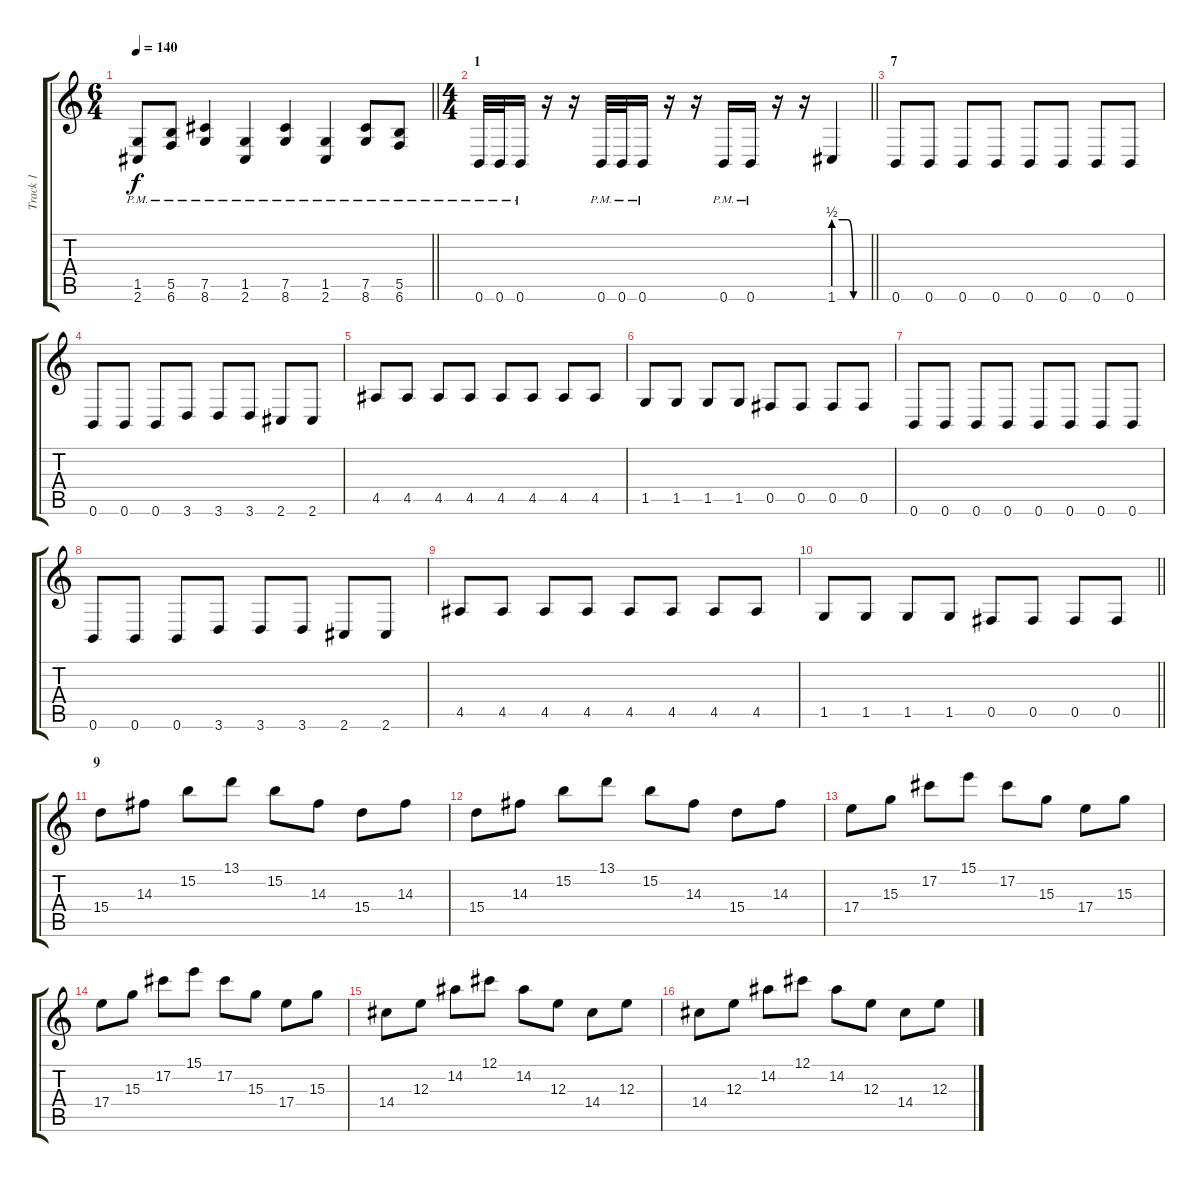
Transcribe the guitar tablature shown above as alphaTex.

\track ("Track 1" "Track 1") {instrument distortionguitar}
\staff {score tabs}
\tuning (Db4 Ab3 E3 B2 Gb2 B1) {hide}
\ts (6 4)
\tempo 140
\clef g2
\barLineRight lightlight
\ks c
(1.5{pm} 2.6{pm}).8{dy f} (5.5{pm} 6.6{pm}).8 (7.5{pm} 8.6{pm}).4 (1.5{pm} 2.6{pm}).4 (7.5{pm} 8.6{pm}).4 (1.5{pm} 2.6{pm}).4 (7.5{pm} 8.6{pm}).8 (5.5{pm} 6.6{pm}).8 |
\ts (4 4)
\section ("" "1")
\barLineRight lightlight
0.6{pm}.32 0.6{pm}.32 0.6{pm}.16 r.16 r.16 0.6{pm}.32 0.6{pm}.32 0.6{pm}.16 r.16 r.16 0.6{pm}.16 0.6{pm}.16 r.16 r.16 1.6{be (custom 0 2 15 2 25 2 35 0 60 0)}.4 |
\section ("" "7")
0.6.8 0.6.8 0.6.8 0.6.8 0.6.8 0.6.8 0.6.8 0.6.8 |
0.6.8 0.6.8 0.6.8 3.6.8 3.6.8 3.6.8 2.6.8 2.6.8 |
4.5.8 4.5.8 4.5.8 4.5.8 4.5.8 4.5.8 4.5.8 4.5.8 |
1.5.8 1.5.8 1.5.8 1.5.8 0.5.8 0.5.8 0.5.8 0.5.8 |
0.6.8 0.6.8 0.6.8 0.6.8 0.6.8 0.6.8 0.6.8 0.6.8 |
0.6.8 0.6.8 0.6.8 3.6.8 3.6.8 3.6.8 2.6.8 2.6.8 |
4.5.8 4.5.8 4.5.8 4.5.8 4.5.8 4.5.8 4.5.8 4.5.8 |
\barLineRight lightlight
1.5.8 1.5.8 1.5.8 1.5.8 0.5.8 0.5.8 0.5.8 0.5.8 |
\section ("" "9")
15.4.8 14.3.8 15.2.8 13.1.8 15.2.8 14.3.8 15.4.8 14.3.8 |
15.4.8 14.3.8 15.2.8 13.1.8 15.2.8 14.3.8 15.4.8 14.3.8 |
17.4.8 15.3.8 17.2.8 15.1.8 17.2.8 15.3.8 17.4.8 15.3.8 |
17.4.8 15.3.8 17.2.8 15.1.8 17.2.8 15.3.8 17.4.8 15.3.8 |
14.4.8 12.3.8 14.2.8 12.1.8 14.2.8 12.3.8 14.4.8 12.3.8 |
14.4.8 12.3.8 14.2.8 12.1.8 14.2.8 12.3.8 14.4.8 12.3.8
